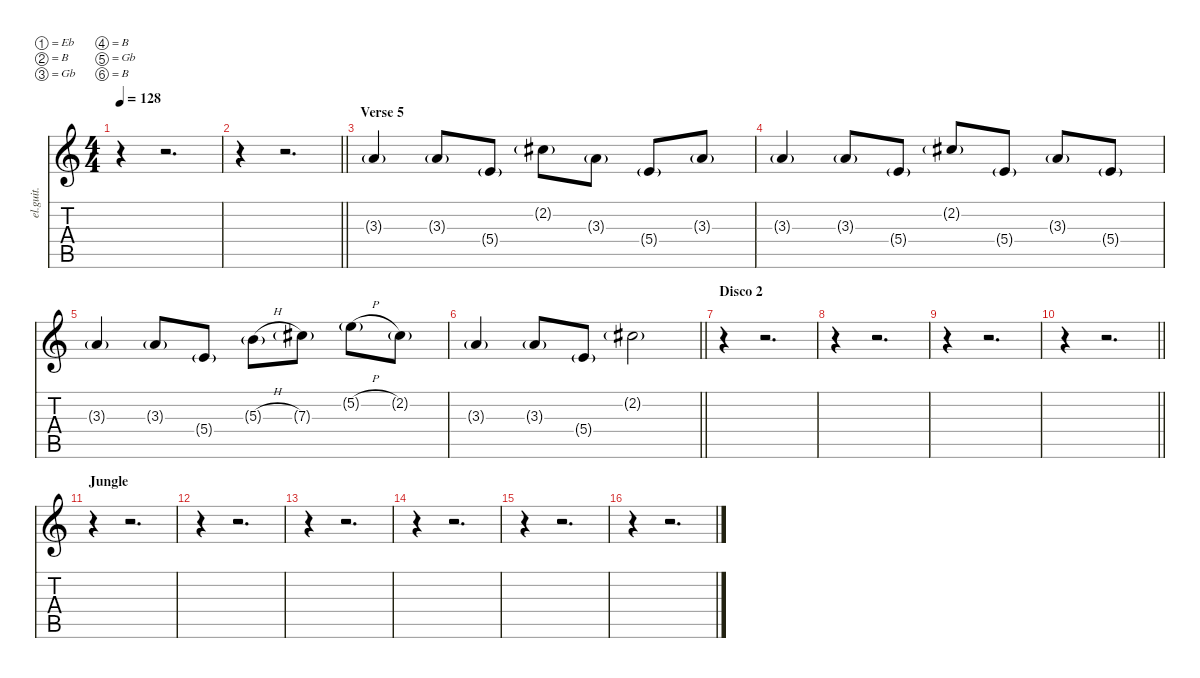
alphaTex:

\defaultSystemsLayout 4
\hideDynamics
\bracketExtendMode nobrackets
\otherSystemsTrackNameOrientation horizontal
\track ("Devin" "el.guit.") {instrument electricguitarclean}
\staff {score tabs}
\tuning (Eb4 B3 Gb3 B2 Gb2 B1)
\ts (4 4)
\tempo 128
\clef g2
\ks c
r.4{dy f beam Down} r.2{d beam Down} |
\barLineRight lightlight
r.4{beam Down} r.2{d beam Down} |
\section ("" "Verse 5")
3.3{g}.4{beam Up} 3.3{g}.8{beam Up} 5.4{g}.8{beam Up} 2.2{g acc #}.8{beam Down} 3.3{g}.8{beam Down} 5.4{g}.8{beam Up} 3.3{g}.8{beam Up} |
3.3{g}.4{beam Up} 3.3{g}.8{beam Up} 5.4{g}.8{beam Up} 2.2{g acc #}.8{beam Up} 5.4{g}.8{beam Up} 3.3{g}.8{beam Up} 5.4{g}.8{beam Up} |
3.3{g}.4{beam Up} 3.3{g}.8{beam Up} 5.4{g}.8{beam Up} 5.3{h g}.8{beam Down} 7.3{g acc #}.8{beam Down} 5.2{h g}.8{beam Down} 2.2{g acc #}.8{beam Down} |
\barLineRight lightlight
3.3{g}.4{beam Up} 3.3{g}.8{beam Up} 5.4{g}.8{beam Up} 2.2{g acc #}.2{beam Down} |
\section ("" "Disco 2")
r.4{beam Down} r.2{d beam Down} |
r.4{beam Down} r.2{d beam Down} |
r.4{beam Down} r.2{d beam Down} |
\barLineRight lightlight
r.4{beam Down} r.2{d beam Down} |
\section ("" "Jungle")
r.4{beam Down} r.2{d beam Down} |
r.4{beam Down} r.2{d beam Down} |
r.4{beam Down} r.2{d beam Down} |
r.4{beam Down} r.2{d beam Down} |
r.4{beam Down} r.2{d beam Down} |
r.4{beam Down} r.2{d beam Down}
